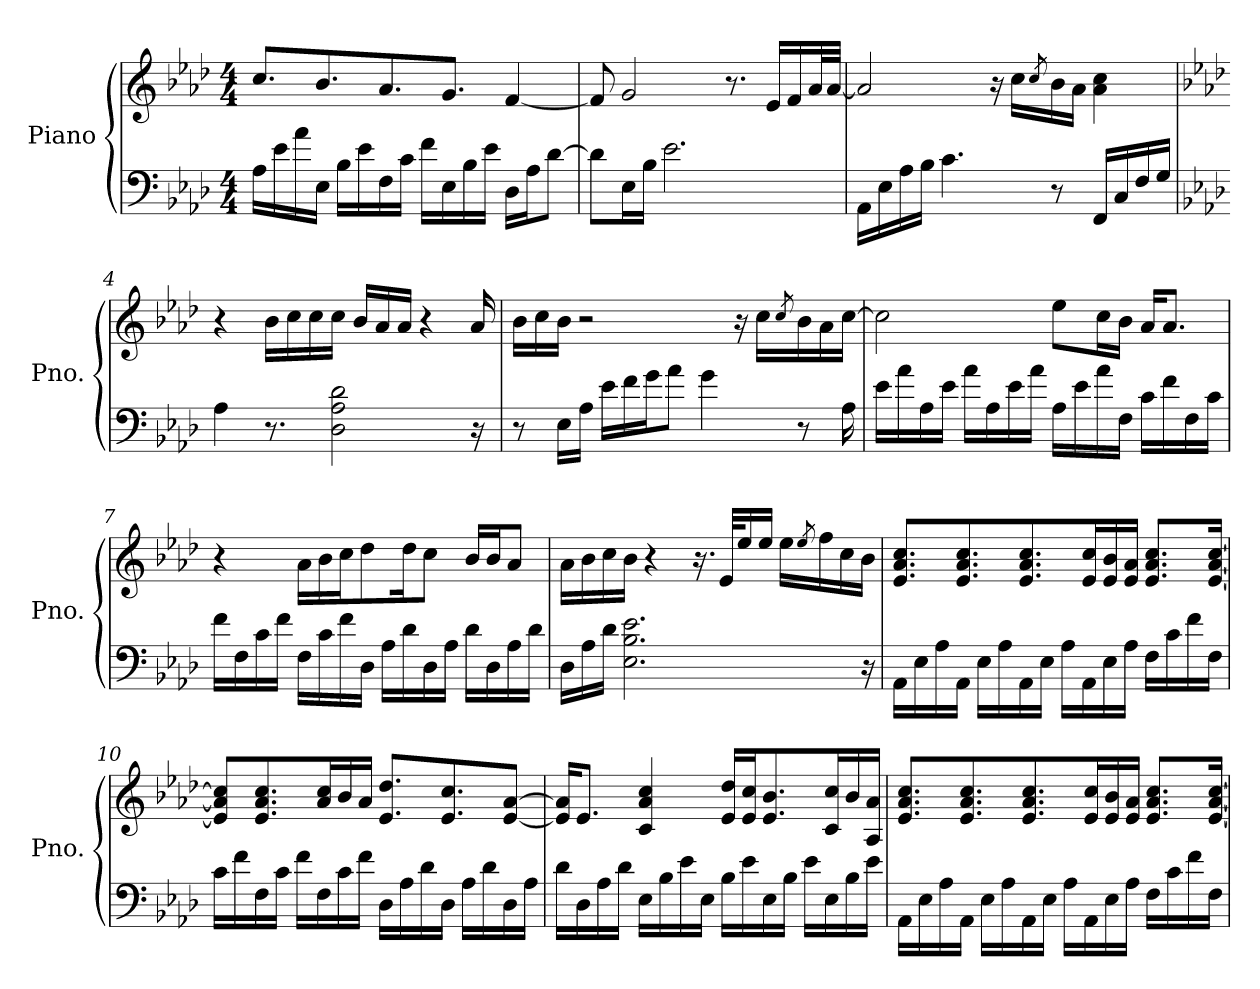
**kern	**kern
*part1	*part1
*staff2	*staff1
*I"Piano	*
*I'Pno.	*
*clefF4	*clefG2
*k[b-e-a-d-]	*k[b-e-a-d-]
*M4/4	*M4/4
*MM48	*MM48
=1	=1
16A-\LL	8.cc/L
16e-\	.
16a-\	.
16E-\JJ	8.b-/
16B-\LL	.
16e-\	.
16F\	8.a-/
16c\JJ	.
16f\LL	.
16E-\	8.g/J
16B-\	.
16e-\JJ	.
16D-\LL	[4f/
16A-\J	.
[8d-\J	.
=2	=2
8d-\L]	8f/]
16E-\L	2g/
16B-\JJ	.
2.e-\	.
.	8.r
.	16e-/LL
.	16f/
.	32a-/L
.	[32a-/JJJ
=3	=3
16AA-\LL	2a-/]
16E-\	.
16A-\	.
16B-\JJ	.
4.c\	.
.	16r
.	16cc\LL
.	8qcc/
8r	16b-\
.	16a-\JJ
16FF/LL	4a-\ 4cc\
16C/	.
16F/	.
16G/JJ	.
!!LO:LB:g=z
=4	=4
*k[b-e-a-d-]	*k[b-e-a-d-]
4A-\	4r
8.r	16b-\LL
.	16cc\
.	16cc\
2D-\ 2A-\ 2d-\	16cc\JJ
.	16b-/LL
.	16a-/
.	16a-/JJ
.	4r
16r	16a-/
=5	=5
8r	16b-\LL
.	16cc\
16E-\LL	16b-\JJ
16A-\JJ	2r
16e-\LL	.
16f\	.
16g\J	.
8a-\J	.
4g\	.
.	16r
.	16cc\LL
.	8qcc/
8r	16b-\
.	16a-\
16A-\	[16cc\JJ
=6	=6
16e-\LL	2cc\]
16a-\	.
16A-\	.
16e-\JJ	.
16a-\LL	.
16A-\	.
16e-\	.
16a-\JJ	.
16A-\LL	8ee-\L
16e-\	.
16a-\	16cc\L
16F\JJ	16b-\JJ
16c\LL	16a-/KL
16f\	8.a-/J
16F\	.
16c\JJ	.
!!LO:LB:g=z
=7	=7
16f\LL	4r
16F\	.
16c\	.
16f\JJ	.
16F\LL	16a-\LL
16c\	16b-\
16f\	16cc\J
16D-\JJ	8dd-\
16A-\LL	.
16d-\	16dd-\K
16D-\	8cc\J
16A-\JJ	.
16d-\LL	16b-/LL
16D-\	16b-/J
16A-\	8a-/J
16d-\JJ	.
=8	=8
16D-\LL	16a-\LL
16A-\	16b-\
16d-\JJ	16cc\
2.E-\ 2.B-\ 2.e-\	16b-\JJ
.	4r
.	16.r
.	32e-/KLL
.	16ee-/
.	16ee-/JJ
.	16ee-\LL
.	8qee-/
.	16ff\
.	16cc\
16r	16b-\JJ
!!LO:LB:g=z
=9	=9
16AA-\LL	8.e-/ 8.a-/ 8.cc/L
16E-\	.
16A-\	.
16AA-\JJ	8.e-/ 8.a-/ 8.cc/
16E-\LL	.
16A-\	.
16AA-\	8.e-/ 8.a-/ 8.cc/
16E-\JJ	.
16A-\LL	.
16AA-\	16e-/ 16cc/L
16E-\	16e-/ 16b-/
16A-\JJ	16e-/ 16a-/JJ
16F\LL	8.e-/ 8.a-/ 8.cc/L
16c\	.
16f\	.
16F\JJ	[16e-/ [16a-/ [16cc/Jk
=10	=10
16c\LL	8e-/] 8a-/] 8cc/]L
16f\	.
16F\	8.e-/ 8.a-/ 8.cc/
16c\JJ	.
16f\LL	.
16F\	16a-/ 16cc/L
16c\	16b-/
16f\JJ	16a-/JJ
16D-\LL	8.e-/ 8.dd-/L
16A-\	.
16d-\	.
16D-\JJ	8.e-/ 8.cc/
16A-\LL	.
16d-\	.
16D-\	[8e-/ [8a-/J
16A-\JJ	.
!!LO:LB:g=z
=11	=11
16d-\LL	16e-/] 16a-/]KL
16D-\	8.e-/J
16A-\	.
16d-\JJ	.
16E-\LL	4c/ 4a-/ 4cc/
16B-\	.
16e-\	.
16E-\JJ	.
16B-\LL	16e-/ 16dd-/LL
16e-\	16e-/ 16cc/J
16E-\	8.e-/ 8.b-/
16B-\JJ	.
16e-\LL	.
16E-\	16c/ 16cc/L
16B-\	16b-/
16e-\JJ	16A-/ 16a-/JJ
=12	=12
16AA-\LL	8.e-/ 8.a-/ 8.cc/L
16E-\	.
16A-\	.
16AA-\JJ	8.e-/ 8.a-/ 8.cc/
16E-\LL	.
16A-\	.
16AA-\	8.e-/ 8.a-/ 8.cc/
16E-\JJ	.
16A-\LL	.
16AA-\	16e-/ 16cc/L
16E-\	16e-/ 16b-/
16A-\JJ	16e-/ 16a-/JJ
16F\LL	8.e-/ 8.a-/ 8.cc/L
16c\	.
16f\	.
16F\JJ	[16e-/ [16a-/ [16cc/Jk
=	=
*-	*-
